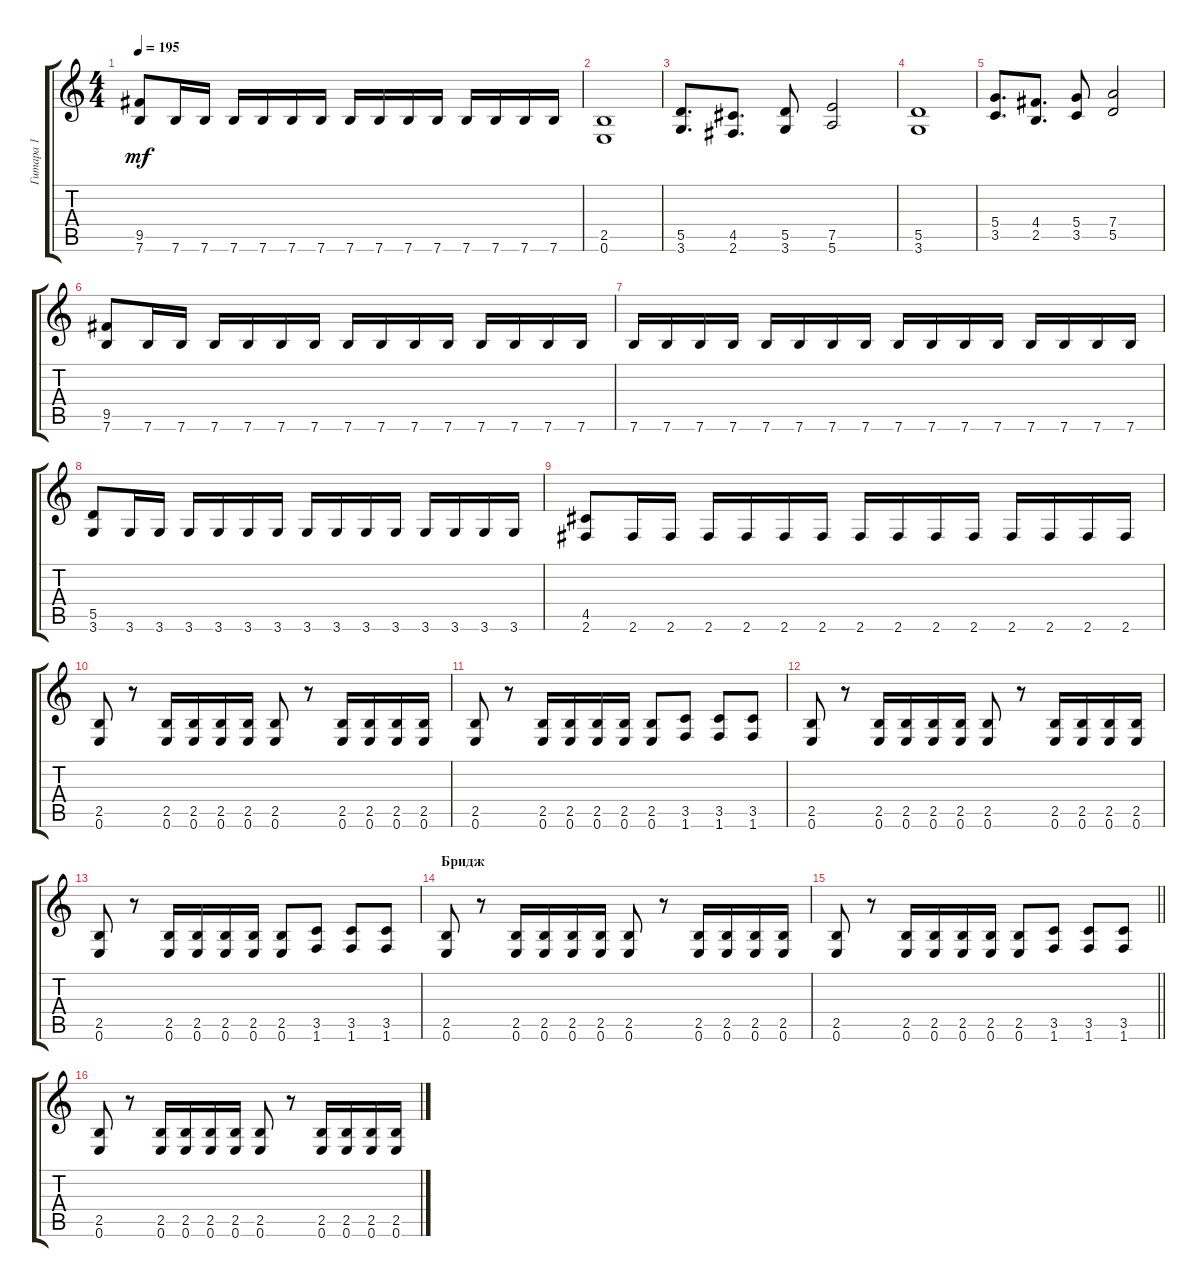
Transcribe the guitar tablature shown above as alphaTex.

\track ("Гитара 1" "Гитара 1") {instrument distortionguitar}
\staff {score tabs}
\tuning (E4 B3 G3 D3 A2 E2) {hide}
\ts (4 4)
\tempo 195
\clef g2
\ks c
(9.5 7.6).8{dy mf} 7.6.16 7.6.16 7.6.16 7.6.16 7.6.16 7.6.16 7.6.16 7.6.16 7.6.16 7.6.16 7.6.16 7.6.16 7.6.16 7.6.16 |
(2.5 0.6).1 |
(5.5 3.6).8{d} (4.5 2.6).8{d} (5.5 3.6).8 (7.5 5.6).2 |
(5.5 3.6).1 |
(5.4 3.5).8{d} (4.4 2.5).8{d} (5.4 3.5).8 (7.4 5.5).2 |
(9.5 7.6).8 7.6.16 7.6.16 7.6.16 7.6.16 7.6.16 7.6.16 7.6.16 7.6.16 7.6.16 7.6.16 7.6.16 7.6.16 7.6.16 7.6.16 |
7.6.16 7.6.16 7.6.16 7.6.16 7.6.16 7.6.16 7.6.16 7.6.16 7.6.16 7.6.16 7.6.16 7.6.16 7.6.16 7.6.16 7.6.16 7.6.16 |
(5.5 3.6).8 3.6.16 3.6.16 3.6.16 3.6.16 3.6.16 3.6.16 3.6.16 3.6.16 3.6.16 3.6.16 3.6.16 3.6.16 3.6.16 3.6.16 |
(4.5 2.6).8 2.6.16 2.6.16 2.6.16 2.6.16 2.6.16 2.6.16 2.6.16 2.6.16 2.6.16 2.6.16 2.6.16 2.6.16 2.6.16 2.6.16 |
(2.5 0.6).8 r.8 (2.5 0.6).16 (2.5 0.6).16 (2.5 0.6).16 (2.5 0.6).16 (2.5 0.6).8 r.8 (2.5 0.6).16 (2.5 0.6).16 (2.5 0.6).16 (2.5 0.6).16 |
(2.5 0.6).8 r.8 (2.5 0.6).16 (2.5 0.6).16 (2.5 0.6).16 (2.5 0.6).16 (2.5 0.6).8 (3.5 1.6).8 (3.5 1.6).8 (3.5 1.6).8 |
(2.5 0.6).8 r.8 (2.5 0.6).16 (2.5 0.6).16 (2.5 0.6).16 (2.5 0.6).16 (2.5 0.6).8 r.8 (2.5 0.6).16 (2.5 0.6).16 (2.5 0.6).16 (2.5 0.6).16 |
(2.5 0.6).8 r.8 (2.5 0.6).16 (2.5 0.6).16 (2.5 0.6).16 (2.5 0.6).16 (2.5 0.6).8 (3.5 1.6).8 (3.5 1.6).8 (3.5 1.6).8 |
\section ("" "Бридж")
(2.5 0.6).8 r.8 (2.5 0.6).16 (2.5 0.6).16 (2.5 0.6).16 (2.5 0.6).16 (2.5 0.6).8 r.8 (2.5 0.6).16 (2.5 0.6).16 (2.5 0.6).16 (2.5 0.6).16 |
\barLineRight lightlight
(2.5 0.6).8 r.8 (2.5 0.6).16 (2.5 0.6).16 (2.5 0.6).16 (2.5 0.6).16 (2.5 0.6).8 (3.5 1.6).8 (3.5 1.6).8 (3.5 1.6).8 |
(2.5 0.6).8 r.8 (2.5 0.6).16 (2.5 0.6).16 (2.5 0.6).16 (2.5 0.6).16 (2.5 0.6).8 r.8 (2.5 0.6).16 (2.5 0.6).16 (2.5 0.6).16 (2.5 0.6).16
